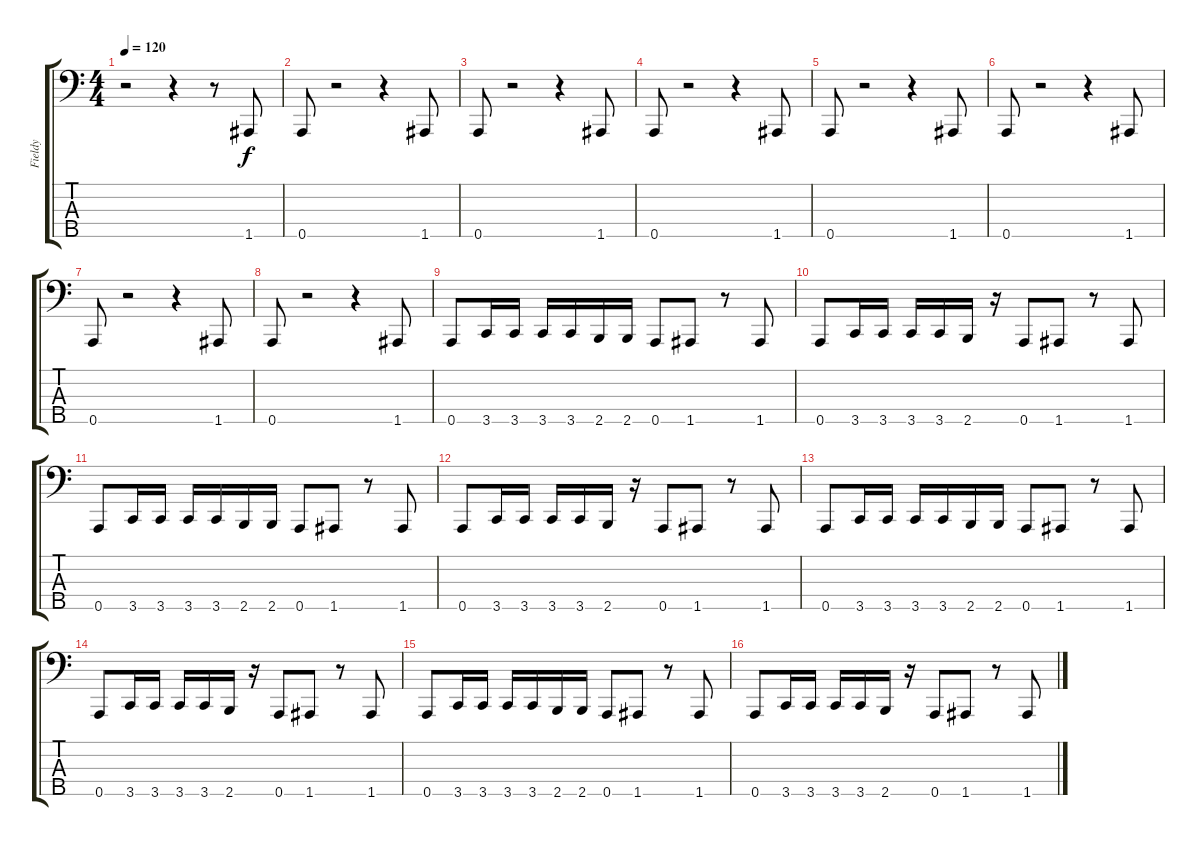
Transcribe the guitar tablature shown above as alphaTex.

\track ("Fieldy" "Fieldy") {instrument slapbass1}
\staff {score tabs}
\tuning (F2 C2 G1 D1 A0) {hide}
\ts (4 4)
\tempo 120
\clef f4
\ks c
r.2{dy f instrument slapbass1} r.4 r.8 1.5.8 |
0.5.8 r.2 r.4 1.5.8 |
0.5.8 r.2 r.4 1.5.8 |
0.5.8 r.2 r.4 1.5.8 |
0.5.8 r.2 r.4 1.5.8 |
0.5.8 r.2 r.4 1.5.8 |
0.5.8 r.2 r.4 1.5.8 |
0.5.8 r.2 r.4 1.5.8 |
0.5.8 3.5.16 3.5.16 3.5.16 3.5.16 2.5.16 2.5.16 0.5.8 1.5.8 r.8 1.5.8 |
0.5.8 3.5.16 3.5.16 3.5.16 3.5.16 2.5.16 r.16 0.5.8 1.5.8 r.8 1.5.8 |
0.5.8 3.5.16 3.5.16 3.5.16 3.5.16 2.5.16 2.5.16 0.5.8 1.5.8 r.8 1.5.8 |
0.5.8 3.5.16 3.5.16 3.5.16 3.5.16 2.5.16 r.16 0.5.8 1.5.8 r.8 1.5.8 |
0.5.8 3.5.16 3.5.16 3.5.16 3.5.16 2.5.16 2.5.16 0.5.8 1.5.8 r.8 1.5.8 |
0.5.8 3.5.16 3.5.16 3.5.16 3.5.16 2.5.16 r.16 0.5.8 1.5.8 r.8 1.5.8 |
0.5.8 3.5.16 3.5.16 3.5.16 3.5.16 2.5.16 2.5.16 0.5.8 1.5.8 r.8 1.5.8 |
0.5.8 3.5.16 3.5.16 3.5.16 3.5.16 2.5.16 r.16 0.5.8 1.5.8 r.8 1.5.8
